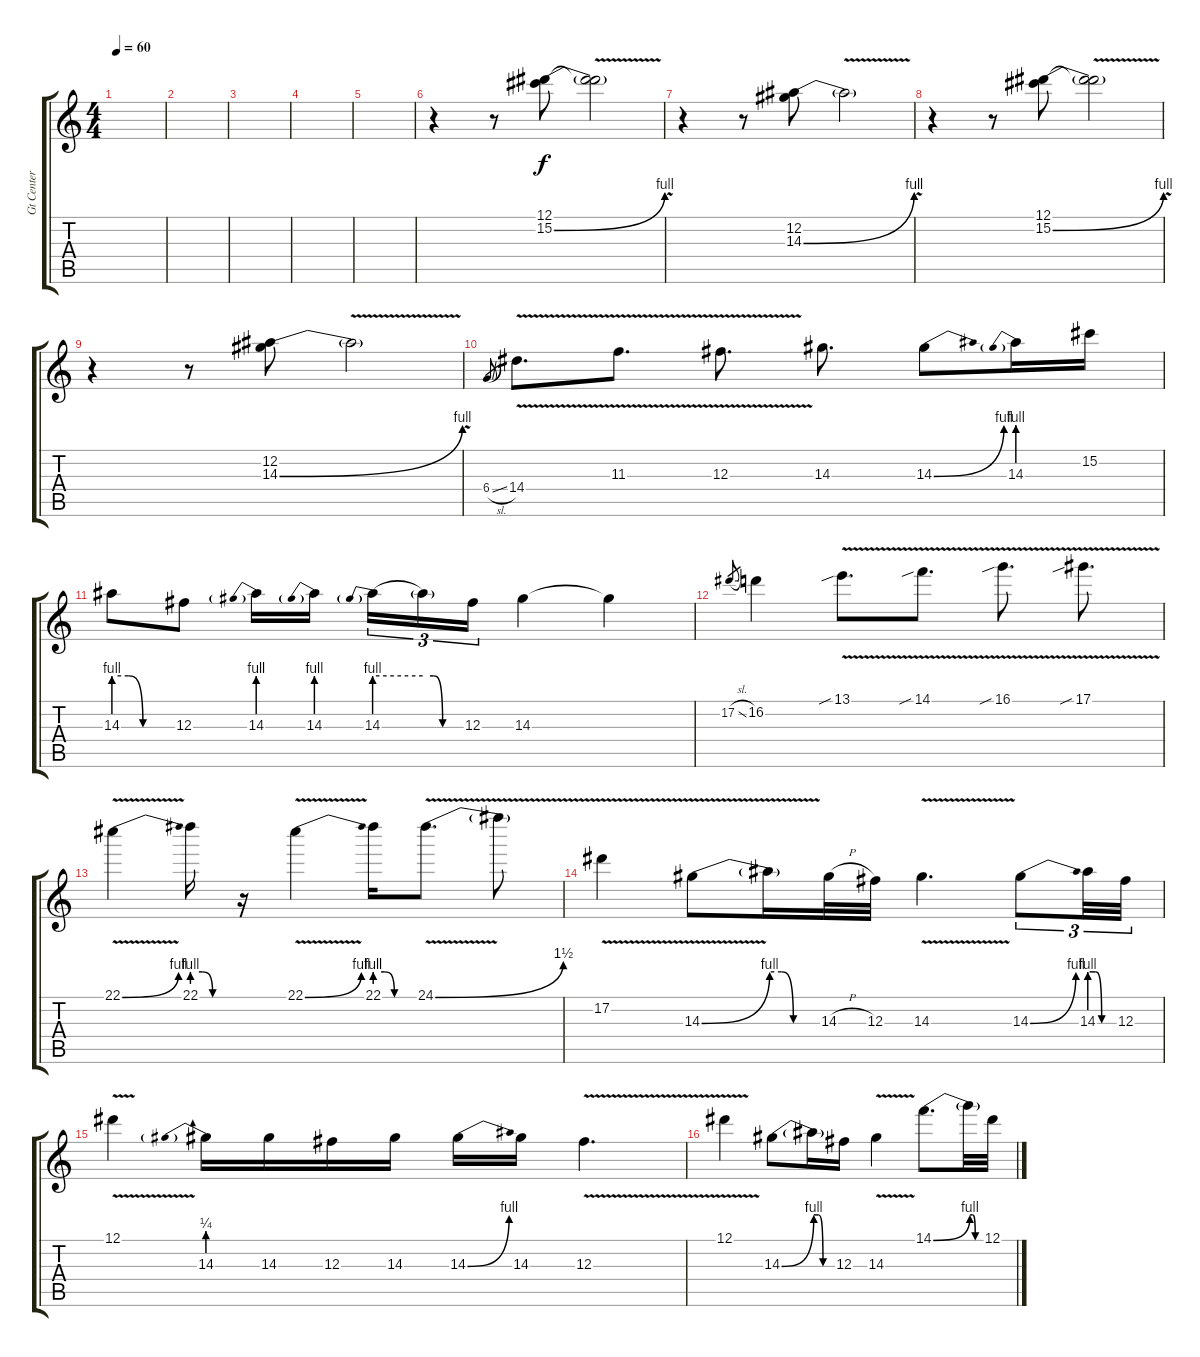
\track ("Gt Center" "Gt Center") {instrument overdrivenguitar}
\staff {score tabs}
\tuning (Eb4 Bb3 Gb3 Db3 Ab2 Eb2) {hide}
\ts (4 4)
\tempo 60
\clef g2
\ks c
|
|
|
|
|
r.4{volume 16} r.8 (12.1 15.2{be (bend 0 0 60 4)}).8 (12.1{t} 15.2{v t}).2 |
r.4 r.8 (12.2 14.3{be (bend 0 0 60 4)}).8 14.3{v t}.2 |
r.4 r.8 (12.1 15.2{be (bend 0 0 60 4)}).8 (12.1{t} 15.2{v t}).2 |
r.4 r.8 (12.2 14.3{be (bend 0 0 60 4)}).8 14.3{v t}.2 |
6.4{sl}.8{gr} 14.4{v}.8{d} 11.3{v}.8{d} 12.3{v}.8{d} 14.3.8{d} 14.3{be (bend 0 0 60 4)}.8 14.3{be (prebend 0 4 60 4)}.16 15.2.16 |
14.3{be (custom 0 4 15 4 30 0 60 0)}.8 12.3.8 14.3{be (prebend 0 4 60 4)}.16 14.3{be (prebend 0 4 60 4)}.16{beam splitsecondary} 14.3{be (prebend 0 4 60 4)}.16{tu (3 2)} 14.3{be (custom 0 4 15 4 30 0 60 0) t}.16{tu (3 2)} 12.3.16{tu (3 2)} 14.3.4 14.3{t}.4 |
17.2{sl}.8{gr} 16.2.4 13.1{v sib}.8{d} 14.1{v sib}.8{d} 16.1{v sib}.8{d} 17.1{v sib}.8{d} |
22.1{be (bend 0 0 60 4) v}.4 22.1{be (custom 0 4 15 4 30 0 60 0)}.16 r.16 22.1{be (bend 0 0 60 4) v}.4 22.1{be (custom 0 4 15 4 30 0 60 0)}.16 24.1{be (bend 0 0 60 6) v}.8{d} 24.1{t}.8 |
17.2{v}.4 14.3{be (bend 0 0 60 4) v}.8 14.3{be (custom 0 4 15 4 30 0 60 0) t}.16 14.3{h}.32 12.3.32 14.3{v}.4{d} 14.3{be (bend 0 0 60 4)}.8{tu (3 2)} 14.3{be (custom 0 4 15 4 30 0 60 0)}.32{tu (3 2)} 12.3.32{tu (3 2)} |
12.1{v}.4 14.3{be (prebend 0 1 60 1)}.16 14.3.16 12.3.16 14.3.16 14.3{be (bend 0 0 60 4)}.16 14.3.16 12.3{v}.4{d} |
12.1{v}.4 14.3{be (bend 0 0 60 4)}.8 14.3{be (custom 0 4 15 4 30 0 60 0) t}.16 12.3.16 14.3{v}.4 14.1{be (bend 0 0 60 4)}.8{d} 14.1{be (custom 0 4 15 4 30 0 60 0) t}.32 12.1.32
